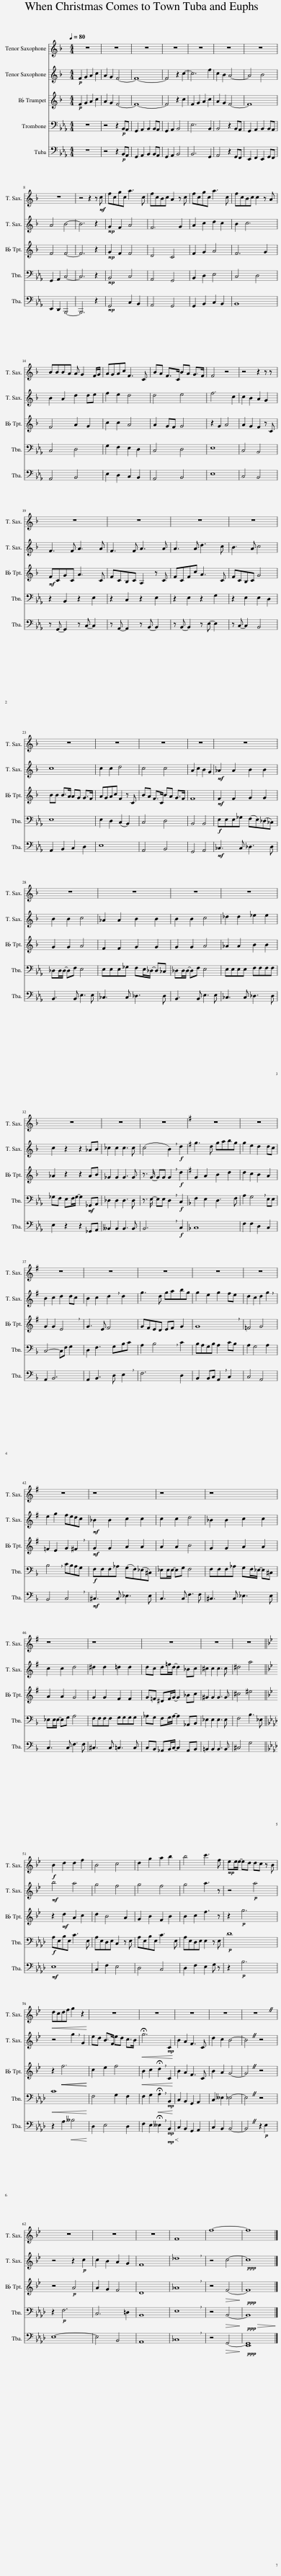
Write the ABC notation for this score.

X:1
%%score 1 2 3 4 5
L:1/8
Q:1/4=80
M:4/4
I:linebreak $
K:Eb
V:1 treble transpose=-14
V:2 treble transpose=-14
V:3 treble transpose=-2
V:4 bass
V:5 bass
V:1
[K:F] z8 | z8 | z8 | z8 | z8 | %5
 z8 | z8 |$ z8 | z4 z2 z!mf! c | fcgc a3 c | %10
 fcBc A2 z c | fcgc a3 c | fcBc c2 z A |$ BBBA A G2 F/G/ | AGAc F3 C | %15
 BA F>C BA G>F | F4 z4 | z4 z2 z z |$ z8 | z8 | %20
 z8 | z8 |$ z8 | z8 | z8 | %25
 z8 | z8 |$ z8 | z8 | z8 | %30
 z8 |$ z8 | z8 | z8 |[K:G] z8 | %35
 z8 |$ z8 | z8 | z8 | z8 | %40
 z8 |$ z8 | z8 | z8 | z8 |$ %45
 z8 | z8 | z8 | z8 | z8 ||$ %50
[K:Bb]!f! B2 d2 d2 f2 | B4 c4 | d2 g2 a2 b2 | b4 c'3 f |!mp! ee/e/- ed dc z B |$ %55
!<(! dcdf g2 z2!<)! | z8 | z8 | z8 | z8 | %60
 z8 |$ z8 | z8 | z8 | F8 | %65
 f8- | f8 |] %67
V:2
[K:F]!p! F2 G2 A2 c2 | A2 G2 F4- | F8- | F4 z2 c2- | c6 f2 | %5
 c2 B2 A4- | A4 B4 |$ A4 B4- | B6 z2 |!mp! G2 F2 A4 | %10
 F6 G2 | A2 c2 d2 c2 | B2 c6 |$ B2 A2 d2 de | f2 e2 d4 | %15
 d4 e4 | f6 c2 | c2 B2 A2 G2 |$ F3 F A3 A | F3 F A3 A | %20
 A3 A d3 c | B3 A c4 |$ c8 | c2 c2 d4 | c4 c4 | %25
 A2 c2 B2 G2 |!mf! _A2 A2 B2 B2 |$ B2 B2 c4 | _A2 A2 B2 B2 | B2 B2 c4 | %30
 _d2 d2 _e2 e2 |$ c2 z2 z2 _AB | _c2 c2 c3 c | (c4 !breath!B2)!f! d2 |[K:G] g3 d gabg | %35
 g2 e2 d2 dc |$ B2 c2 d2 dc | B2 c2 !breath!d2 d2 | g3 d gabg | g2 e2 g2 fe | %40
 d2 c2 d2 !breath!g2 |$ e2 g2 fedc |!mf! _B2 B2 c2 c2 | c2 c2 d4 | _B2 B2 c2 c2 |$ %45
 c2 c2 d4 | ^d2 d2 =d2 d2 | dc d=f/d/- d2 _Bc | ^c2 c2 c3 c | ^d4 a4 ||$ %50
[K:Bb]!mf! b4 a4 | g4 f4 | g4 f4 | g4 a3 z | z4!p! a4 |$ %55
 z4 !breath!g2 G2 | ed B>F ed c>B |!<(! !fermata!g6!mp! C2!<)! | B2 A2 F3 C | d2 c2 B4- | %60
 B4 z4 |$ z4 z2!p! c2 | c2 B2 A2 G2 | F8 | !breath!_d8 | %65
 z4 c4- |!ppp! c8 |] %67
V:3
[K:F]!p! F2 G2 A2 c2 | A2 G2 F4- | F8- | F4 z2 c2 | F2 G2 A2 c2 | %5
 A2 G2 F4- | F8 |$ F4 F4- | F6 z2 |!mp! G2 F2 F4 | %10
 D4 C4 | F2 G2 A4 | F6 G2 |$ F4 A2 G2 | c2 c2 A4 | %15
 A2 GF G4 | z2 G2 A4 | A2 G2 F2 z C |$!mf! FCGC A3 C | FCB,C A,2 z C | %20
 FCFc A3 C | FCB,C G4 |$ BB B>A AG G>F | AGAc F2 z C | BA F>C BA G>F | %25
 F8 |!mf! F2 F2 G2 G2 |$ G2 G2 A4 | F2 F2 G2 G2 | G2 G2 A4 | %30
 _A2 A2 B2 B2 |$ _A2 z2 z2 AB | _G2 G2 G3 G | z3/2 G/- GG !breath!G2!f! d2 |[K:G] G2 A2 B2 d2 | %35
 d2 c2 B2 A2 |$ G2 G2 !breath!E4 | G3 E F4 | GFED EF G2 | !breath!G8 | %40
 =F4 G4 |$ =F2 E2 G2 !breath!^F2 |!mf! G2 G2 A2 A2 | A2 A2 B4 | G2 G2 A2 A2 |$ %45
 A2 A2 G4 | G2 G2 F2 F2 | G=F ^DF/G/- G2 _Bc | ^G2 G2 G3 G | ^c4 ^e4 ||$ %50
[K:Bb] z2!mf! d2 A2 c2 | d2 B4 A2 | G2 B2 F2 B2 | B2 c2 f3 z | z2!p! g6 |$ %55
 z2!<(!!<(! f6!<)!!<)! | c2 e2 f4 |!<(! B2 c2 !breath!!fermata!d2 C2!<)! | B2 A2 F3 C | B2 A2 G4- | %60
 G4 z4 |$ z4!p! A4 | A2 G2 F4 | D8 | !breath!_A8 | %65
 z4!>(! F4-!>)! |!ppp! F8 |] %67
V:4
 z8 | z4 z2!p! B,,A,, | G,,2 A,,2 B,,2 B,,A,, | G,,2 A,,2 B,,4 | E,6 B,,2 | %5
 B,,4 z2 B,,A,, | G,,2 A,,2 B,,2 B,,A,, |$ G,,2 A,,2 C,4- | C,6 z2 |!mp! B,,4 C,4 | %10
 A,,4 G,,4 | B,,2 D,2 E,4 | C,4 D,4 |$ C,4 D,4 | G,2 F,2 E,2 D,2 | %15
 C,4 D,4 | E,8 | C,4 B,,4 |$ z2 B,,2 z2 E,2 | z2 C,2 z2 E,2 | %20
 z2 E,2 z2 G,2 | z2 E,2 E,2 D,2 |$ E,8 | E,2 D,2 (C,2 B,,2) | C,4 D,4 | %25
 B,,4 B,,4 |!f! E,E,E,_G, (F,E,)(_D,_C,) |$ _D,D,/D,/- D,F, E,4 | E,E,E,_G, F,E,/_D,/- D,_C, | _D,D,/D,/- D,F, E,4 | %30
 E,E,E,E, F,F,F,F, |$ _G,F, E,F,/G,/- G,2!mf! _G,,A,, | _D,2 D,2 D,3 D, | z3/2 E,/- E,E, !breath!D,2!f! C,2 |[K:F] F,2 E,2 D,3 F, | %35
 A,2 !breath!G,4 E,E, |$ C,4- C,F, G,2 | D,2 F,3 G,B,C | A,2 !breath!B,4 C2 | B,A,G,B, A,2 CB, | %40
 A,2 G,4 A,2 |$ !breath!B,4 CB,A,G, |!f! F,F,F,_A, (G,F,)(_E,^C,) | _E,E,/E,/- E,G, F,4 | F,F,F,_A, G,F,/_E,/- E,^C, |$ %45
 _E,E,/E,/- E,G, A,4 | F,F,F,F, G,G,G,G, | _A,G, F,G,/A,/- A,2 _A,,B,, | _E,2 E,2 E,3 E, | F,4 B,3 _E, ||$ %50
[K:Ab]!f! A,E,B,E, C3 E, | A,E,D,E, C,2 z E, | A,E,B,E, C3 E, | A,E,D,E, E,2 z E, |!p! D8 |$ %55
!<(! C8!<)! | F,4 G,2 F,2 | F,2 G,2!<(! !breath!!fermata!A,2!mp! B,,2!<)! | C,2 B,,2 G,,2 A,,2 | C,2 __E,2 _E,4- | %60
 E,4 z4 |$ z2!p! F,6 | C,6 =D,2 | B,,8 | !breath!E,8 | %65
 z4!>(! B,,4-!>)! |!ppp!!>(! B,,8!>)! |] %67
V:5
 z8 | z4 z2!p! B,,A,, | G,,2 A,,2 B,,2 B,,A,, | G,,2 A,,2 B,,4 | B,,6 G,,2 | %5
 A,,4 z2 G,,F,, | E,,2 F,,2 E,,2 G,,F,, |$ E,,2 D,,2 B,,,4- | B,,,6 z2 |!mp! G,,4 C,2 B,,2 | %10
 A,,4 G,,4 | G,,2 B,,2 C,2 B,,2 | B,,8 |$ A,,4 B,,4 | E,2 D,2 C,2 B,,2 | %15
 A,,4 B,,4 | E,8 | C,4 B,,4 |$ z G,,- G,,2 z C,- C,2 | z A,,- A,,2 z B,,- B,,2 | %20
 z B,,- B,,2 z E,- E,2 | z C,- C,2 B,,4 |$ A,,2 B,,2 C,2 D,2 | E,8 | A,,4 B,,4 | %25
 G,,4 A,,4 |!mf! _C,3 C, _D,3 D, |$ B,,3 B,, E,3 E, | _C,3 C, _D,3 D, | B,,3 B,, E,3 E, | %30
 _C,3 C, _D,3 D, |$ E,2 z2 z2 _G,,A,, | __B,,2 B,,2 B,,3 B,, | !breath!B,,6!f! C,2 |[K:F] C,8 | %35
 F,2 F,2 D,2 C,2 |$ A,,2 B,,6 | A,,2 B,,3 D, !breath!E,2 | F,6 D,2 | B,,2 B,,C, !breath!A,,2 C,2 | %40
 C,4 A,,4 |$ B,,4 !breath!C,4 |!mf! ^C,3 C, _E,3 E, | C,3 C, F,3 F, | ^C,3 C, _E,3 E, |$ %45
 C,3 C, F,3 F, | ^C,3 C, =C,3 C, | C,B,, _A,,B,,/C,/- C,2 A,,B,, | =B,,2 B,,2 B,,3 B,, | ^C,4 G,4 ||$ %50
[K:Ab]!mf! E,8 | C,2 F,2 E,4 | D,4 C,4 | D,2 F,2 E,2 G, z | z2!p! B,6 |$ %55
 z2 A,2!<(! __B,4!<)! | D,2 E,4 D,2 | F,2 E,2 !breath!!fermata!__E,2!mp!!mp!!<(! B,,2!<)! | C,2 B,,2 G,,2 A,,2 | C,2 B,,2 B,,4- | %60
 B,,4 z2!p! E,2 |$ E,8- | E,4 B,,4 | A,,8 | !breath!_C,8 | %65
 z4!>(! G,,4-!>)! |!ppp! [E,,G,,]8 |] %67
